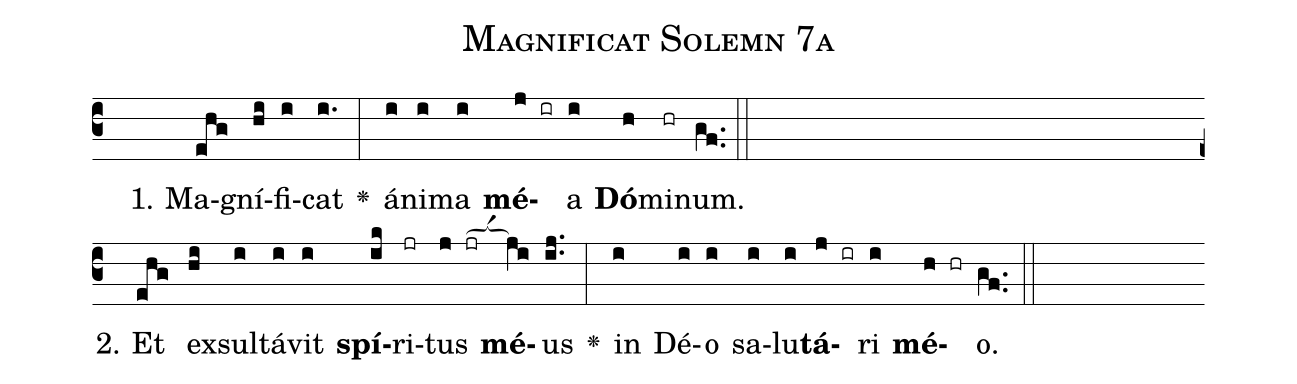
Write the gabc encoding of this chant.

name: Magnificat Solemn 7a;
office-part: Magnificat;
%%
% The syntax in this part is called gabc. Please refer to http://home.gna.org/gregorio/gabc/#basis

(c3)()() 1. M{a}(ehg)gní(hi)fi(i)cat(i.) <v>\greheightstar</v>(:) á(i)ni(i)ma(i) <b>mé</b>(j ir)a(i) <b>Dó</b>(h)mi(hr)num.(gf..) (::Z)
2. Et(ehg) ex(hi)sul(i)tá(i)vit(i) <b>spí</b>(ik)ri(jr)tus(j jr[ocba:1;6mm]) <b>mé</b>(ji)us(ij..) <v>\greheightstar</v>(:) in(i) Dé(i)o(i) sa(i)lu(i)<b>tá</b>(j ir)ri(i) <b>mé</b>(h hr)o.(gf..) (::)

%E(i) u(i) o(j) u(i) a(h) e.(gf..) (::)

%Mediant of 1 accent with 3 preperatory syllables
%Termination of 1 accent with 2 preperatory syllables
